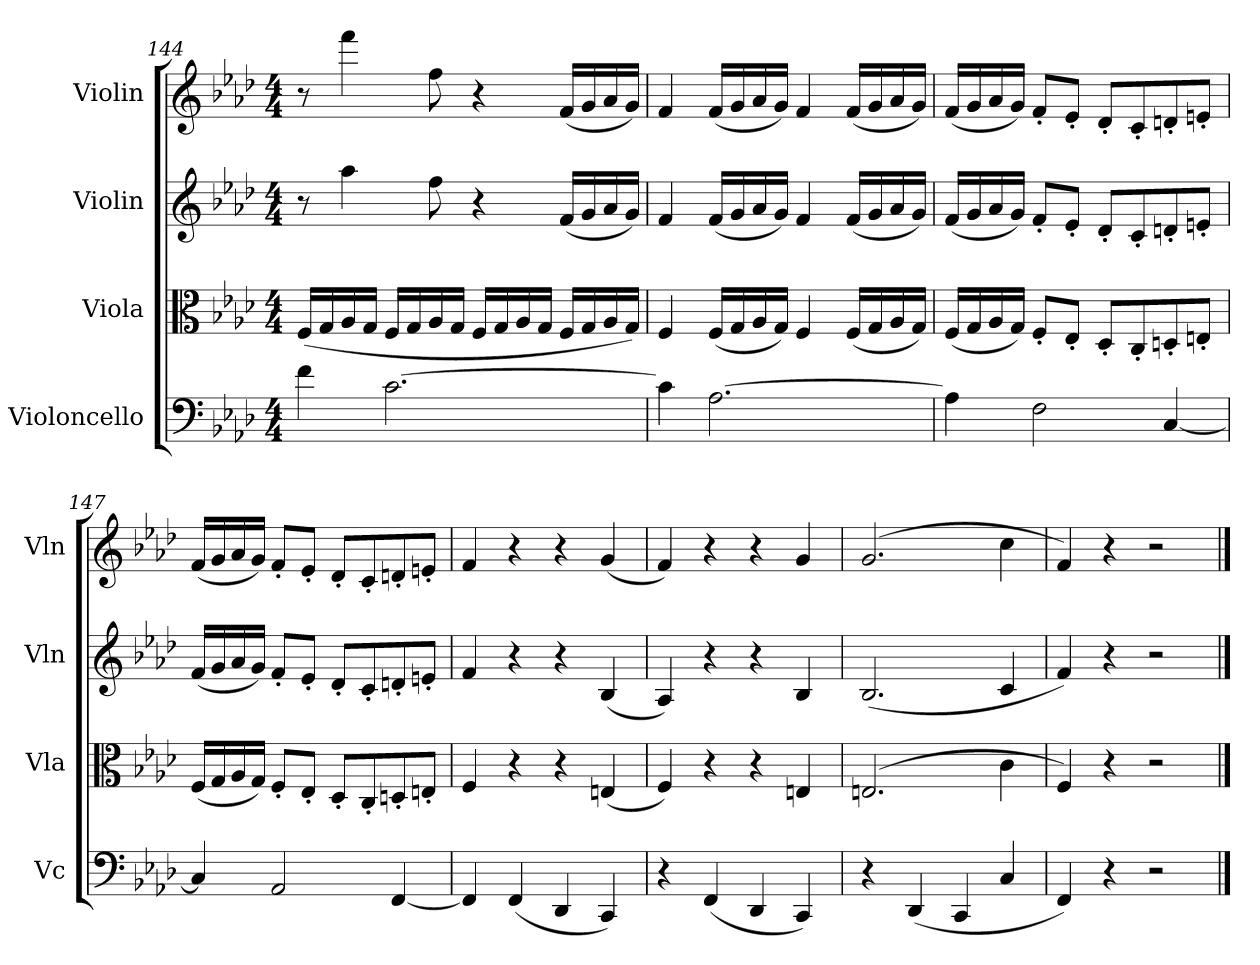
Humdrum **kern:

**kern	**kern	**kern	**kern
*part4	*part3	*part2	*part1
*staff4	*staff3	*staff2	*staff1
*I"Violoncello	*I"Viola	*I"Violin	*I"Violin
*I'Vc	*I'Vla	*I'Vln	*I'Vln
*clefF4	*clefC3	*clefG2	*clefG2
*k[b-e-a-d-]	*k[b-e-a-d-]	*k[b-e-a-d-]	*k[b-e-a-d-]
*M4/4	*M4/4	*M4/4	*M4/4
=144	=144	=144	=144
4f\	(16F/LL	8r	8r
.	16G/	.	.
.	16A-/	4aa-\	4fff\
.	16G/JJ	.	.
[2.c\	16F/LL	.	.
.	16G/	.	.
.	16A-/	8ff\	8ff\
.	16G/JJ	.	.
.	16F/LL	4r	4r
.	16G/	.	.
.	16A-/	.	.
.	16G/JJ	.	.
.	16F/LL	(16f/LL	(16f/LL
.	16G/	16g/	16g/
.	16A-/	16a-/	16a-/
.	16G/JJ)	16g/JJ)	16g/JJ)
=145	=145	=145	=145
4c\]	4F/	4f/	4f/
[2.A-\	(16F/LL	(16f/LL	(16f/LL
.	16G/	16g/	16g/
.	16A-/	16a-/	16a-/
.	16G/JJ)	16g/JJ)	16g/JJ)
.	4F/	4f/	4f/
.	(16F/LL	(16f/LL	(16f/LL
.	16G/	16g/	16g/
.	16A-/	16a-/	16a-/
.	16G/JJ)	16g/JJ)	16g/JJ)
=146	=146	=146	=146
4A-\]	(16F/LL	(16f/LL	(16f/LL
.	16G/	16g/	16g/
.	16A-/	16a-/	16a-/
.	16G/JJ)	16g/JJ)	16g/JJ)
2F\	8F'/L	8f'/L	8f'/L
.	8E-'/J	8e-'/J	8e-'/J
.	8D-'/L	8d-'/L	8d-'/L
.	8C'/	8c'/	8c'/
[4C/	8Dn'/	8dn'/	8dn'/
.	8En'/J	8en'/J	8en'/J
=147	=147	=147	=147
4C/]	(16F/LL	(16f/LL	(16f/LL
.	16G/	16g/	16g/
.	16A-/	16a-/	16a-/
.	16G/JJ)	16g/JJ)	16g/JJ)
2AA-/	8F'/L	8f'/L	8f'/L
.	8E-'/J	8e-'/J	8e-'/J
.	8D-'/L	8d-'/L	8d-'/L
.	8C'/	8c'/	8c'/
[4FF/	8Dn'/	8dn'/	8dn'/
.	8En'/J	8en'/J	8en'/J
=148	=148	=148	=148
4FF/]	4F/	4f/	4f/
(4FF/	4r	4r	4r
4DD-/	4r	4r	4r
4CC/)	(4En/	(4B-/	(4g/
=149	=149	=149	=149
4r	4F/)	4A-/)	4f/)
(4FF/	4r	4r	4r
4DD-/	4r	4r	4r
4CC/)	4En/	4B-/	4g/
=150	=150	=150	=150
4r	(2.En/	(2.B-/	(2.g/
(4DD-/	.	.	.
4CC/	.	.	.
4C/	4c\	4c/	4cc\
=151	=151	=151	=151
4FF/)	4F/)	4f/)	4f/)
4r	4r	4r	4r
2r	2r	2r	2r
==	==	==	==
*-	*-	*-	*-
